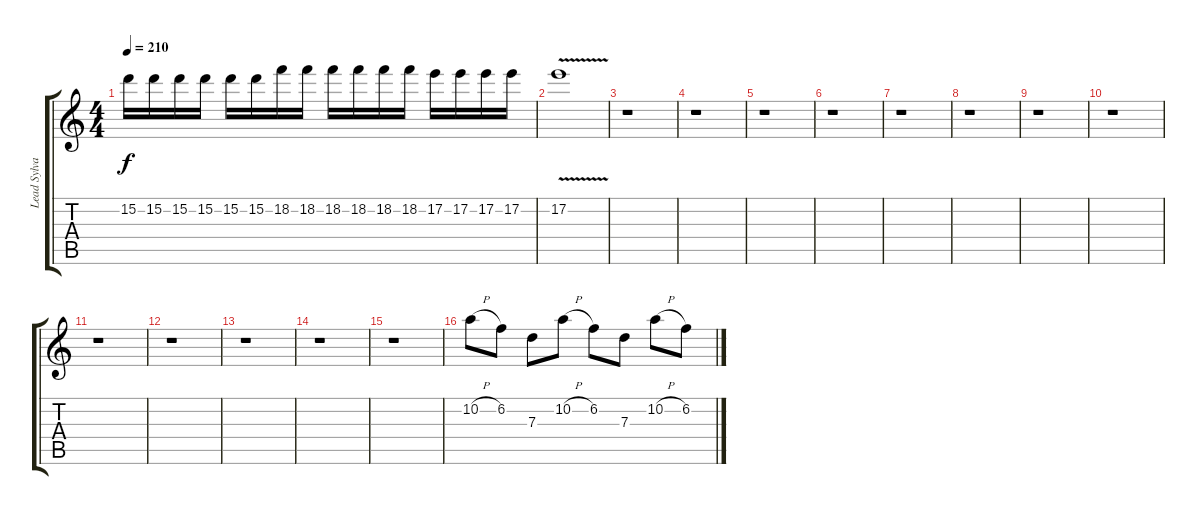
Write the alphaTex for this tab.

\track ("Lead Sylvain" "Lead Sylva") {instrument distortionguitar}
\staff {score tabs}
\tuning (E4 B3 G3 D3 A2 E2) {hide}
\ts (4 4)
\tempo 210
\clef g2
\ks c
15.2.16{dy f} 15.2.16 15.2.16 15.2.16 15.2.16 15.2.16 18.2.16 18.2.16 18.2.16 18.2.16 18.2.16 18.2.16 17.2.16 17.2.16 17.2.16 17.2.16 |
17.2{v}.1 |
r.1 |
r.1 |
r.1 |
r.1 |
r.1 |
r.1 |
r.1 |
r.1 |
r.1 |
r.1 |
r.1 |
r.1 |
r.1 |
10.2{h}.8 6.2.8 7.3.8 10.2{h}.8 6.2.8 7.3.8 10.2{h}.8 6.2.8
